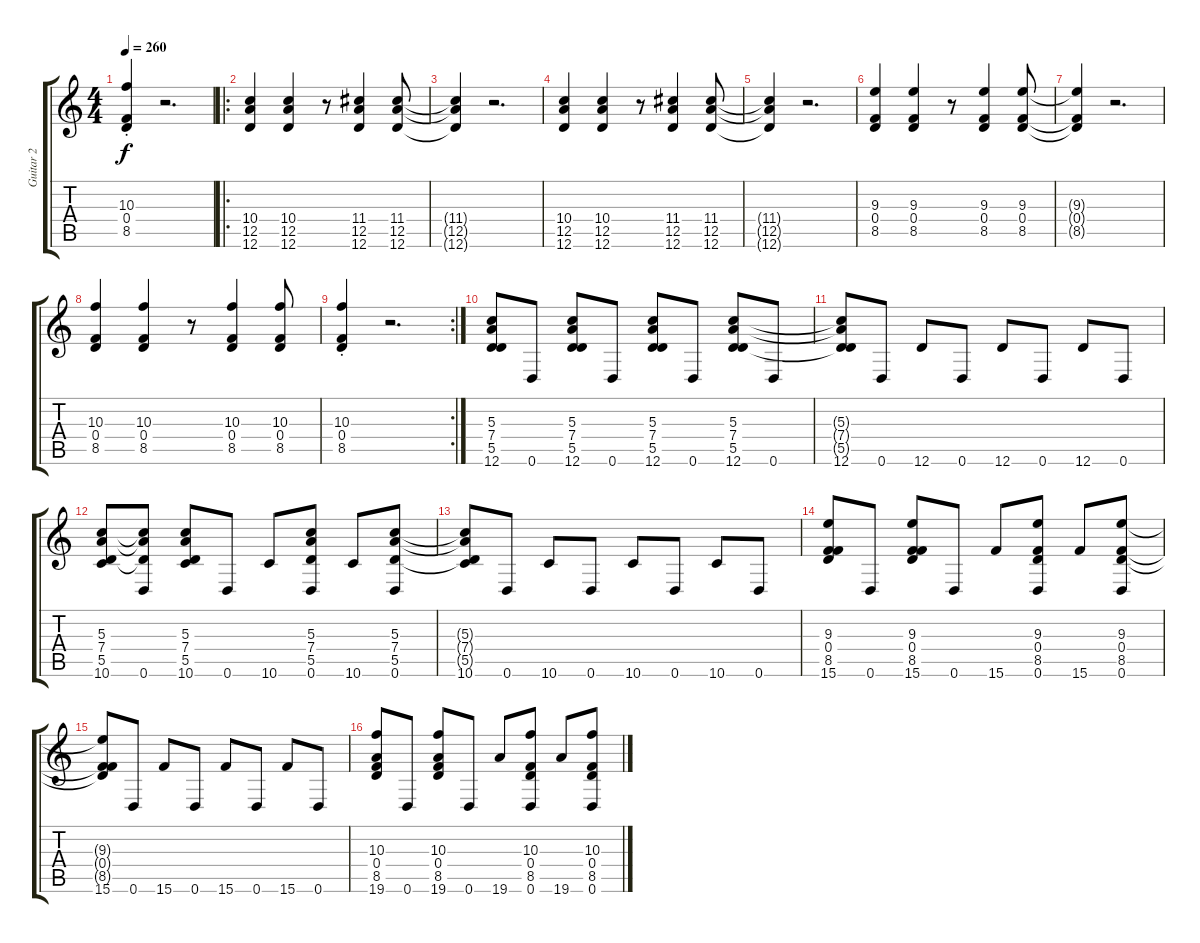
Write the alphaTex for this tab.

\track ("Guitar 2" "Guitar 2") {instrument distortionguitar}
\staff {score tabs}
\tuning (E4 B3 G3 D3 A2 D2) {hide}
\ts (4 4)
\tempo 260
\clef g2
\ks c
(10.3 0.4{st} 8.5).4{dy f} r.2{d} |
\ro
(10.4 12.5 12.6).4 (10.4 12.5 12.6).4 r.8 (11.4 12.5 12.6).4 (11.4 12.5 12.6).8 |
(11.4{t} 12.5{t} 12.6{t}).4 r.2{d} |
(10.4 12.5 12.6).4 (10.4 12.5 12.6).4 r.8 (11.4 12.5 12.6).4 (11.4 12.5 12.6).8 |
(11.4{t} 12.5{t} 12.6{t}).4 r.2{d} |
(9.3 0.4 8.5).4 (9.3 0.4 8.5).4 r.8 (9.3 0.4 8.5).4 (9.3 0.4 8.5).8 |
(9.3{t} 0.4{t} 8.5{t}).4 r.2{d} |
(10.3 0.4 8.5).4 (10.3 0.4 8.5).4 r.8 (10.3 0.4 8.5).4 (10.3 0.4 8.5).8 |
\rc 2
(10.3 0.4{st} 8.5).4 r.2{d} |
(5.3 7.4 5.5 12.6).8 0.6.8 (5.3 7.4 5.5 12.6).8 0.6.8 (5.3 7.4 5.5 12.6).8 0.6.8 (5.3 7.4 5.5 12.6).8 0.6.8 |
(5.3{t} 7.4{t} 5.5{t} 12.6).8 0.6.8 12.6.8 0.6.8 12.6.8 0.6.8 12.6.8 0.6.8 |
(5.3 7.4 5.5 10.6).8 (5.3{t} 7.4{t} 5.5{t} 0.6).8 (5.3 7.4 5.5 10.6).8 0.6.8 10.6.8 (5.3 7.4 5.5 0.6).8 10.6.8 (5.3 7.4 5.5 0.6).8 |
(5.3{t} 7.4{t} 5.5{t} 10.6).8 0.6.8 10.6.8 0.6.8 10.6.8 0.6.8 10.6.8 0.6.8 |
(9.3 0.4 8.5 15.6).8 0.6.8 (9.3 0.4 8.5 15.6).8 0.6.8 15.6.8 (9.3 0.4 8.5 0.6).8 15.6.8 (9.3 0.4 8.5 0.6).8 |
(9.3{t} 0.4{t} 8.5{t} 15.6).8 0.6.8 15.6.8 0.6.8 15.6.8 0.6.8 15.6.8 0.6.8 |
(10.3 0.4 8.5 19.6).8 0.6.8 (10.3 0.4 8.5 19.6).8 0.6.8 19.6.8 (10.3 0.4 8.5 0.6).8 19.6.8 (10.3 0.4 8.5 0.6).8
